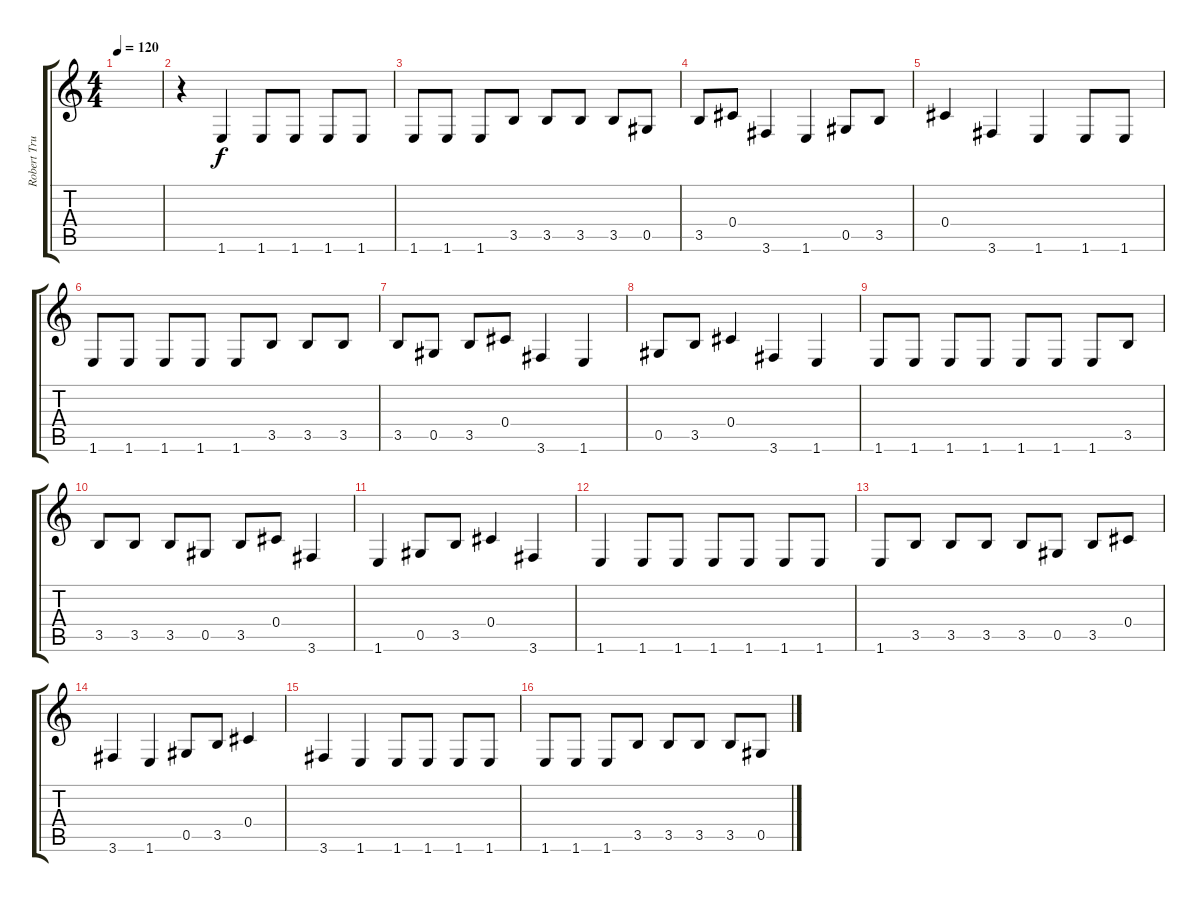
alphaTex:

\track ("Robert Trujillo" "Robert Tru") {instrument electricbassfinger}
\staff {score tabs}
\tuning (Eb4 Bb3 Gb3 Db3 Ab2 Eb2) {hide}
\ts (4 4)
\tempo 120
\clef g2
\ks c
|
r.4 1.6.4 1.6.8 1.6.8 1.6.8 1.6.8 |
1.6.8 1.6.8 1.6.8 3.5.8 3.5.8 3.5.8 3.5.8 0.5.8 |
3.5.8 0.4.8 3.6.4 1.6.4 0.5.8 3.5.8 |
0.4.4 3.6.4 1.6.4 1.6.8 1.6.8 |
1.6.8 1.6.8 1.6.8 1.6.8 1.6.8 3.5.8 3.5.8 3.5.8 |
3.5.8 0.5.8 3.5.8 0.4.8 3.6.4 1.6.4 |
0.5.8 3.5.8 0.4.4 3.6.4 1.6.4 |
1.6.8 1.6.8 1.6.8 1.6.8 1.6.8 1.6.8 1.6.8 3.5.8 |
3.5.8 3.5.8 3.5.8 0.5.8 3.5.8 0.4.8 3.6.4 |
1.6.4 0.5.8 3.5.8 0.4.4 3.6.4 |
1.6.4 1.6.8 1.6.8 1.6.8 1.6.8 1.6.8 1.6.8 |
1.6.8 3.5.8 3.5.8 3.5.8 3.5.8 0.5.8 3.5.8 0.4.8 |
3.6.4 1.6.4 0.5.8 3.5.8 0.4.4 |
3.6.4 1.6.4 1.6.8 1.6.8 1.6.8 1.6.8 |
1.6.8 1.6.8 1.6.8 3.5.8 3.5.8 3.5.8 3.5.8 0.5.8
